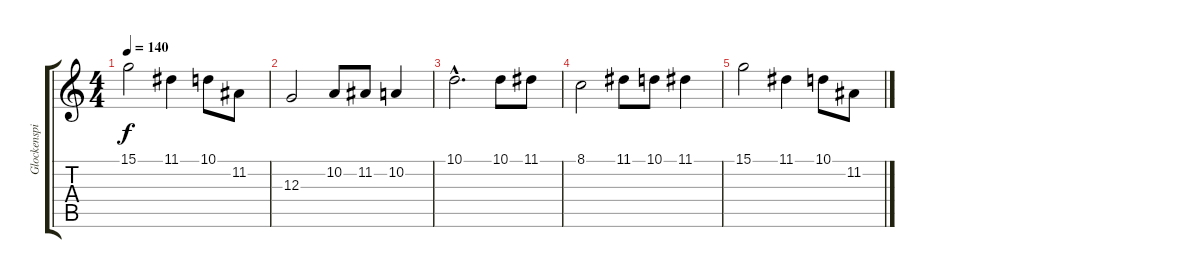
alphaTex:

\track ("Glockenspiel" "Glockenspi") {instrument glockenspiel}
\staff {score tabs}
\tuning (E4 B3 G3 D3 A2 E2) {hide}
\ts (4 4)
\tempo 140
\clef g2
\ks c
15.1.2{dy f} 11.1.4 10.1.8 11.2.8 |
12.3.2 10.2.8 11.2.8 10.2.4 |
10.1{hac}.2{d} 10.1.8 11.1.8 |
8.1.2 11.1.8 10.1.8 11.1.4 |
15.1.2 11.1.4 10.1.8 11.2.8
